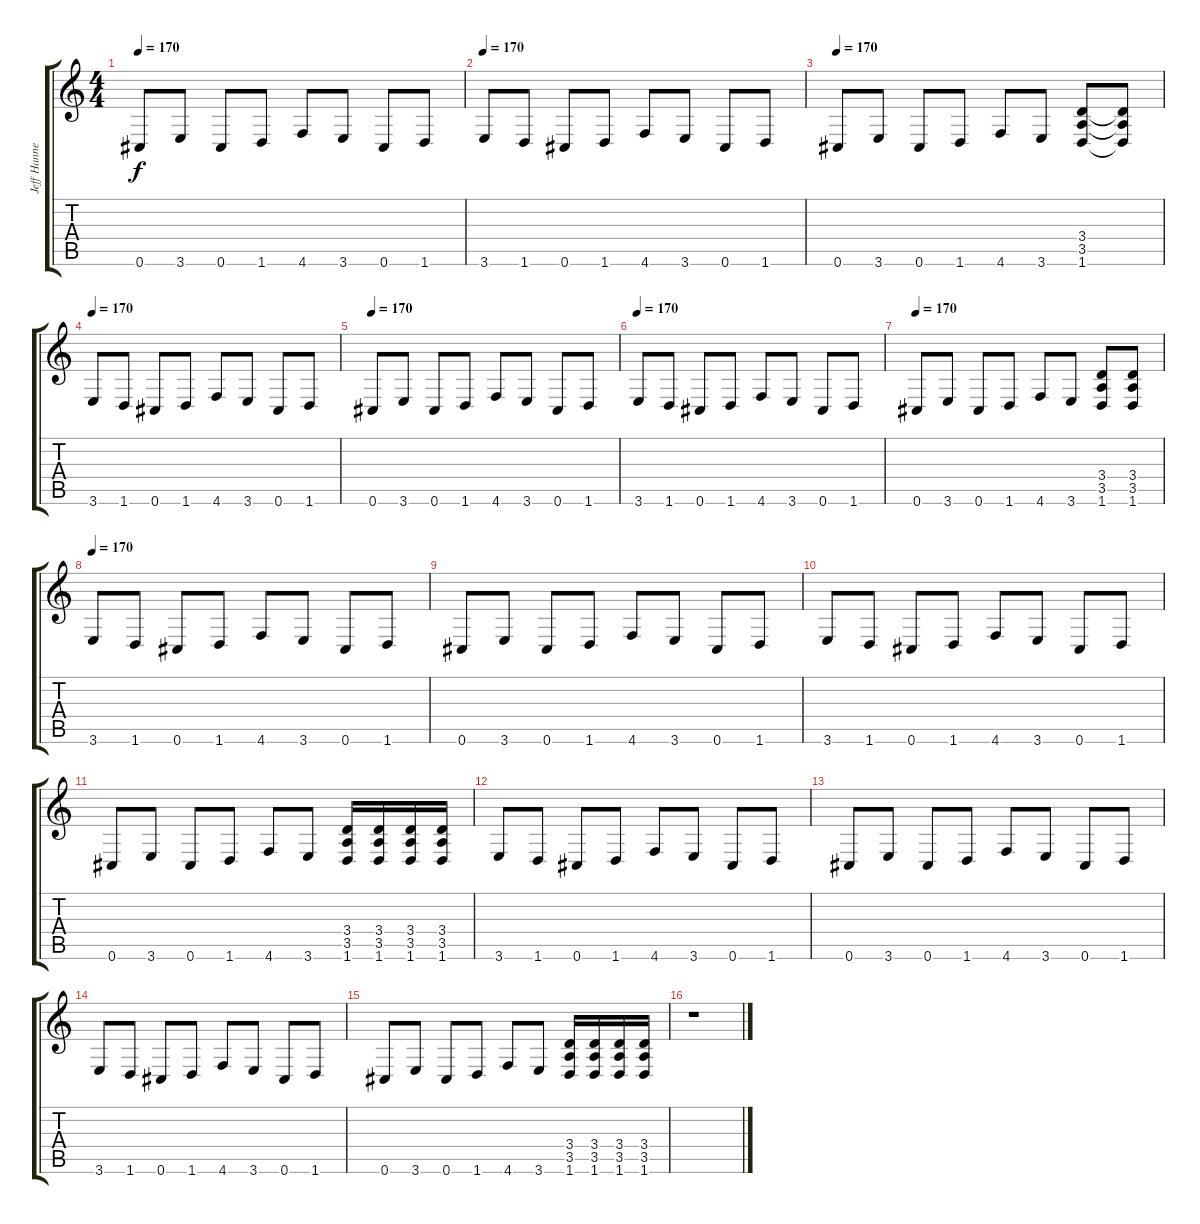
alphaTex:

\track ("Jeff Hanneman" "Jeff Hanne") {instrument distortionguitar}
\staff {score tabs}
\tuning (Db4 Ab3 E3 B2 Gb2 Db2) {hide}
\ts (4 4)
\tempo 170
\clef g2
\ks c
0.6.8{dy f} 3.6.8 0.6.8 1.6.8 4.6.8 3.6.8 0.6.8 1.6.8 |
\tempo 170
3.6.8 1.6.8 0.6.8 1.6.8 4.6.8 3.6.8 0.6.8 1.6.8 |
\tempo 170
0.6.8 3.6.8 0.6.8 1.6.8 4.6.8 3.6.8 (3.4 3.5 1.6).8 (3.4{t} 3.5{t} 1.6{t}).8 |
\tempo 170
3.6.8{txt " "} 1.6.8 0.6.8 1.6.8 4.6.8 3.6.8 0.6.8 1.6.8 |
\tempo 170
0.6.8 3.6.8 0.6.8 1.6.8 4.6.8 3.6.8 0.6.8 1.6.8 |
\tempo 170
3.6.8 1.6.8 0.6.8 1.6.8 4.6.8 3.6.8 0.6.8 1.6.8 |
\tempo 170
0.6.8 3.6.8 0.6.8 1.6.8 4.6.8 3.6.8 (3.4 3.5 1.6).8 (3.4 3.5 1.6).8 |
\tempo 170
3.6.8{txt " "} 1.6.8 0.6.8 1.6.8 4.6.8 3.6.8 0.6.8 1.6.8 |
0.6.8 3.6.8 0.6.8 1.6.8 4.6.8 3.6.8 0.6.8 1.6.8 |
3.6.8 1.6.8 0.6.8 1.6.8 4.6.8 3.6.8 0.6.8 1.6.8 |
0.6.8 3.6.8 0.6.8 1.6.8 4.6.8 3.6.8 (3.4 3.5 1.6).16 (3.4 3.5 1.6).16 (3.4 3.5 1.6).16 (3.4 3.5 1.6).16 |
3.6.8{txt " "} 1.6.8 0.6.8 1.6.8 4.6.8 3.6.8 0.6.8 1.6.8 |
0.6.8 3.6.8 0.6.8 1.6.8 4.6.8 3.6.8 0.6.8 1.6.8 |
3.6.8 1.6.8 0.6.8 1.6.8 4.6.8 3.6.8 0.6.8 1.6.8 |
0.6.8 3.6.8 0.6.8 1.6.8 4.6.8 3.6.8 (3.4 3.5 1.6).16 (3.4 3.5 1.6).16 (3.4 3.5 1.6).16 (3.4 3.5 1.6).16 |
r.1
